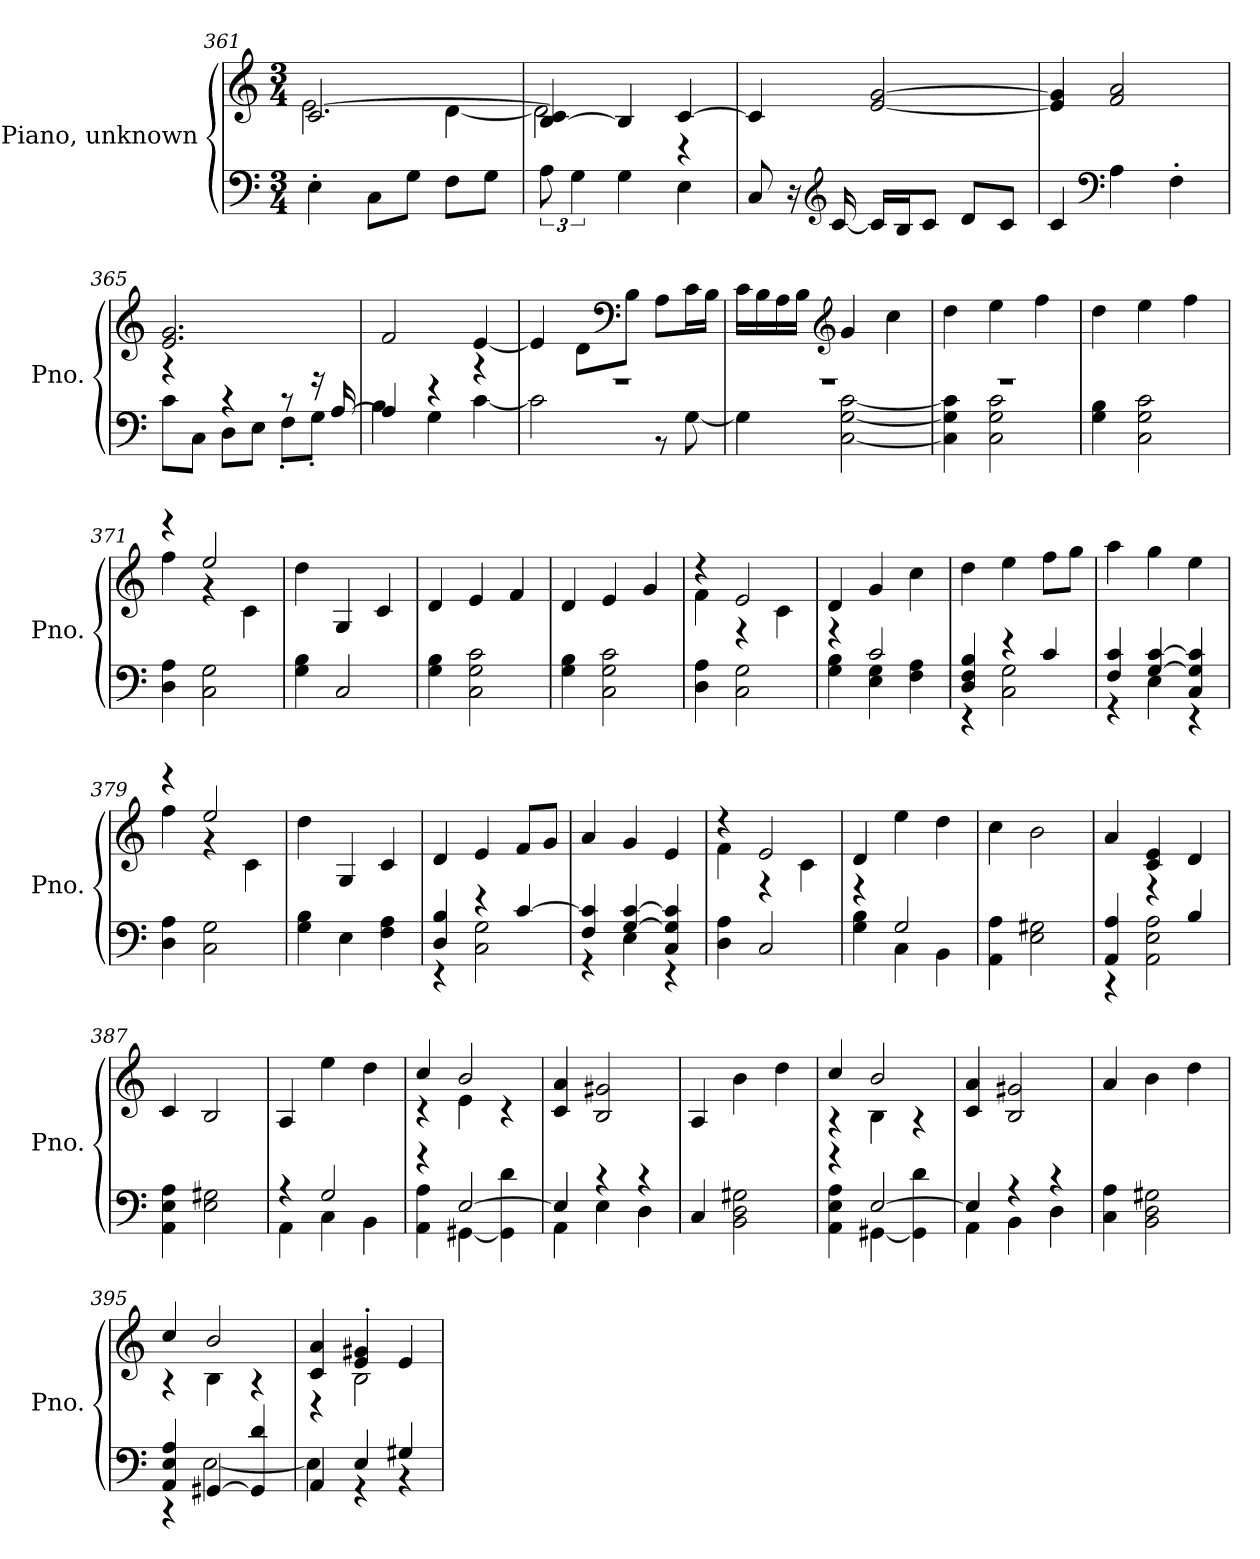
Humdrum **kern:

**kern	**kern
*part1	*part1
*staff2	*staff1
*I"Piano, unknown	*
*I'Pno.	*
*clefF4	*clefG2
*k[]	*k[]
*M3/4	*M3/4
=361	=361
*	*^
4E'\	[2.c/	2e\
8C\L	.	.
8G\J	.	.
8F\L	.	[4d\
8G\J	.	.
!!LO:LB:g=z	!!
=362	=362	=362
12A\	[4B/ 4c/]	2d\]
6G\	.	.
4G\	4B/]	.
4E\	[4c/	4r
*	*v	*v
=363	=363
8C/	4c/]
16r	.
*clefG2	*
[16c/	.
16c/LL]	[2e/ [2g/
16B/J	.
8c/J	.
8d/L	.
8c/J	.
=364	=364
4c/	4e/] 4g/]
*clefF4	*
4A\	2f/ 2a/
4F'\	.
=365	=365
*^	*
4r	8c\L	2.e/ 2.g/
.	8C\J	.
4r	8D\L	.
.	8E\J	.
8r	8F'\L	.
16r	8G'\J	.
[16A/	.	.
=366	=366	=366
4A/]	4B\	2f/
4r	4G\	.
4r	[4c\	[4e/
=367	=367	=367
2.r	2c\]	4e/]
.	.	8d\L
*	*	*clefF4
.	.	8B\J
.	8r	8A\L
.	[8G\	16c\L
.	.	16B\JJ
!!LO:LB:g=z
=368	=368	=368
2.r	4G\]	16c\LL
.	.	16B\
.	.	16A\
.	.	16B\JJ
*	*	*clefG2
.	[2C\ [2G\ [2c\	4g/
.	.	4cc\
=369	=369	=369
2.r	4C\] 4G\] 4c\]	4dd\
.	2C\ 2G\ 2c\	4ee\
.	.	4ff\
*v	*v	*
=370	=370
4G\ 4B\	4dd\
2C\ 2G\ 2c\	4ee\
.	4ff\
=371	=371
*	*^
4D\ 4A\	4r	4ff\
2C\ 2G\	2ee/	4r
.	.	4c\
*	*v	*v
=372	=372
4G\ 4B\	4dd\
2C/	4G/
.	4c/
=373	=373
4G\ 4B\	4d/
2C\ 2G\ 2c\	4e/
.	4f/
=374	=374
4G\ 4B\	4d/
2C\ 2G\ 2c\	4e/
.	4g/
=375	=375
*	*^
4D\ 4A\	4r	4f\
2C\ 2G\	2e/	4r
.	.	4c\
*	*v	*v
=376	=376
*^	*
4r	4G\ 4B\	4d/
2c/	4E\ 4G\	4g/
.	4F\ 4A\	4cc\
!!LO:LB:g=z
=377	=377	=377
4D/ 4F/ 4B/	4r	4dd\
4r	2C\ 2G\	4ee\
4c/	.	8ff\L
.	.	8gg\J
=378	=378	=378
4F/ 4c/	4r	4aa\
[4G/ [4c/	4E\	4gg\
4C/ 4G/] 4c/]	4r	4ee\
*v	*v	*
=379	=379
*	*^
4D\ 4A\	4r	4ff\
2C\ 2G\	2ee/	4r
.	.	4c\
*	*v	*v
=380	=380
4G\ 4B\	4dd\
4E\	4G/
4F\ 4A\	4c/
=381	=381
*^	*
4D/ 4B/	4r	4d/
4r	2C\ 2G\	4e/
[4c/	.	8f/L
.	.	8g/J
=382	=382	=382
4F/ 4c/]	4r	4a/
[4G/ [4c/	4E\	4g/
4C/ 4G/] 4c/]	4r	4e/
*v	*v	*
=383	=383
*	*^
4D\ 4A\	4r	4f\
2C/	2e/	4r
.	.	4c\
*	*v	*v
=384	=384
*^	*
4r	4G\ 4B\	4d/
2G/	4C\	4ee\
.	4BB\	4dd\
*v	*v	*
=385	=385
4AA\ 4A\	4cc\
2E\ 2G#X\	2b\
!!LO:LB:g=z
=386	=386
*^	*
4AA/ 4A/	4r	4a/
4r	2AA\ 2E\ 2A\	4c/ 4e/
4B/	.	4d/
*v	*v	*
=387	=387
4AA\ 4E\ 4A\	4c/
2E\ 2G#X\	2B/
=388	=388
*^	*
4r	4AA\	4A/
2G/	4C\	4ee\
.	4BB\	4dd\
=389	=389	=389
*	*	*^
4r	4AA\ 4A\	4cc/	4r
[2E/	[4GG#X\	2b/	4e\
.	4GG#\] 4d\	.	4r
*	*	*v	*v
=390	=390	=390
4E/]	4AA\	4c/ 4a/
4r	4E\	2B/ 2g#X/
4r	4D\	.
*v	*v	*
=391	=391
4C/	4A/
2BB\ 2D\ 2G#X\	4b\
.	4dd\
=392	=392
*^	*^
4r	4AA\ 4E\ 4A\	4cc/	4r
[2E/	[4GG#X\	2b/	4B\
.	4GG#\] 4d\	.	4r
*	*	*v	*v
=393	=393	=393
4E/]	4AA\	4c/ 4a/
4r	4BB\	2B/ 2g#X/
4r	4D\	.
*v	*v	*
=394	=394
4C\ 4A\	4a/
2BB\ 2D\ 2G#X\	4b\
.	4dd\
!!LO:LB:g=z
=395	=395
*^	*^
4AA/ 4E/ 4A/	4r	4cc/	4r
[4GG#X/	[2E\	2b/	4B\
4GG#/] 4d/	.	.	4r
=396	=396	=396	=396
4AA/	4E\]	4c/ 4a/	4r
4E/	4r	4e/' 4g#X/'	2B\
4G#X/	4r	4e/	.
*v	*v	*	*
*	*v	*v
=	=
*-	*-
